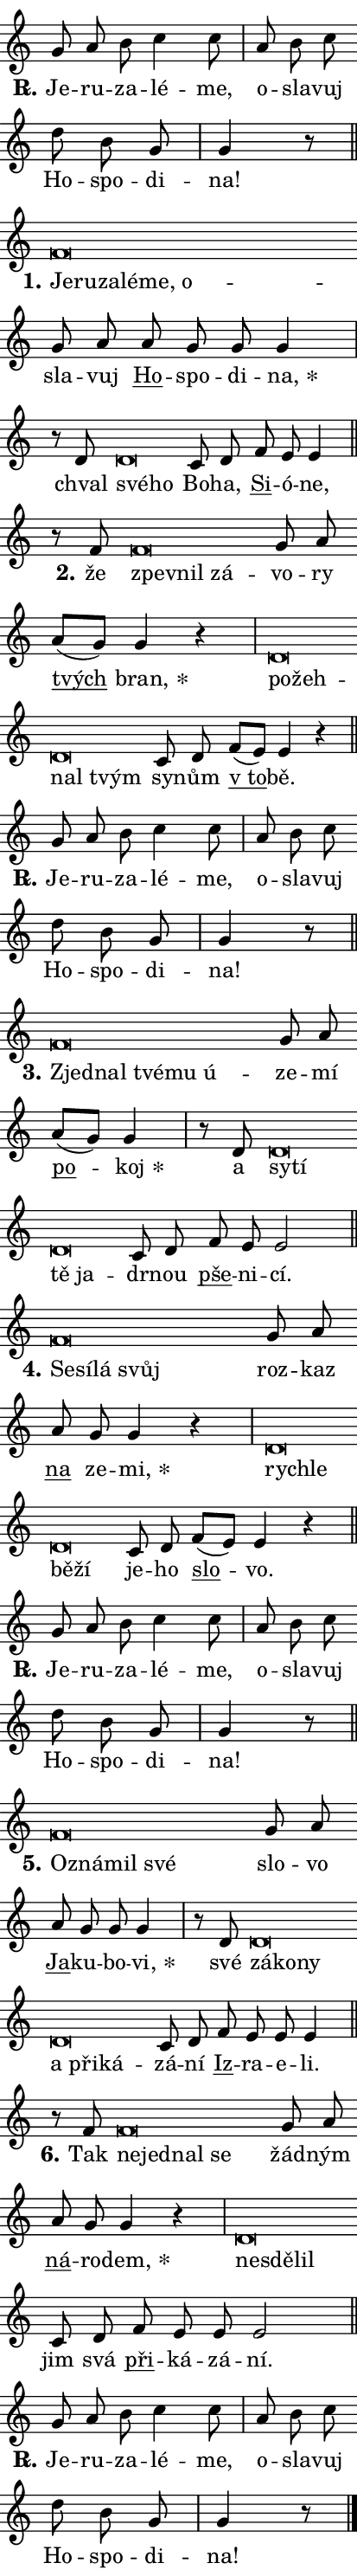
\version "2.22.1"
\header { tagline = "" }
\paper {
  indent = 0\cm
  top-margin = 0\cm
  right-margin = 0\cm
  bottom-margin = 0\cm
  left-margin = 0\cm
  paper-width = 7\cm
  page-breaking = #ly:one-page-breaking
  system-system-spacing.basic-distance = #11
  score-system-spacing.basic-distance = #11
  ragged-last = ##f
}


%% Author: Thomas Morley
%% https://lists.gnu.org/archive/html/lilypond-user/2020-05/msg00002.html
#(define (line-position grob)
"Returns position of @var[grob} in current system:
   @code{'start}, if at first time-step
   @code{'end}, if at last time-step
   @code{'middle} otherwise
"
  (let* ((col (ly:item-get-column grob))
         (ln (ly:grob-object col 'left-neighbor))
         (rn (ly:grob-object col 'right-neighbor))
         (col-to-check-left (if (ly:grob? ln) ln col))
         (col-to-check-right (if (ly:grob? rn) rn col))
         (break-dir-left
           (and
             (ly:grob-property col-to-check-left 'non-musical #f)
             (ly:item-break-dir col-to-check-left)))
         (break-dir-right
           (and
             (ly:grob-property col-to-check-right 'non-musical #f)
             (ly:item-break-dir col-to-check-right))))
        (cond ((eqv? 1 break-dir-left) 'start)
              ((eqv? -1 break-dir-right) 'end)
              (else 'middle))))

#(define (tranparent-at-line-position vctor)
  (lambda (grob)
  "Relying on @code{line-position} select the relevant enry from @var{vctor}.
Used to determine transparency,"
    (case (line-position grob)
      ((end) (not (vector-ref vctor 0)))
      ((middle) (not (vector-ref vctor 1)))
      ((start) (not (vector-ref vctor 2))))))

noteHeadBreakVisibility =
#(define-music-function (break-visibility)(vector?)
"Makes @code{NoteHead}s transparent relying on @var{break-visibility}"
#{
  \override NoteHead.transparent =
    #(tranparent-at-line-position break-visibility)
#})

#(define delete-ledgers-for-transparent-note-heads
  (lambda (grob)
    "Reads whether a @code{NoteHead} is transparent.
If so this @code{NoteHead} is removed from @code{'note-heads} from
@var{grob}, which is supposed to be @code{LedgerLineSpanner}.
As a result ledgers are not printed for this @code{NoteHead}"
    (let* ((nhds-array (ly:grob-object grob 'note-heads))
           (nhds-list
             (if (ly:grob-array? nhds-array)
                 (ly:grob-array->list nhds-array)
                 '()))
           ;; Relies on the transparent-property being done before
           ;; Staff.LedgerLineSpanner.after-line-breaking is executed.
           ;; This is fragile ...
           (to-keep
             (remove
               (lambda (nhd)
                 (ly:grob-property nhd 'transparent #f))
               nhds-list)))
      ;; TODO find a better method to iterate over grob-arrays, similiar
      ;; to filter/remove etc for lists
      ;; For now rebuilt from scratch
      (set! (ly:grob-object grob 'note-heads)  '())
      (for-each
        (lambda (nhd)
          (ly:pointer-group-interface::add-grob grob 'note-heads nhd))
        to-keep))))

hideNotes = {
  \noteHeadBreakVisibility #begin-of-line-visible
}
unHideNotes = {
  \noteHeadBreakVisibility #all-visible
}

% work-around for resetting accidentals
% https://lilypond.org/doc/v2.23/Documentation/notation/displaying-rhythms#unmetered-music
cadenzaMeasure = {
  \cadenzaOff
  \partial 1024 s1024
  \cadenzaOn
}

#(define-markup-command (accent layout props text) (markup?)
  "Underline accented syllable"
  (interpret-markup layout props
    #{\markup \override #'(offset . 4.3) \underline { #text }#}))

responsum = \markup \concat {
  "R" \hspace #-1.05 \path #0.1 #'((moveto 0 0.07) (lineto 0.9 0.8)) \hspace #0.05 "."
}

\layout {
    \context {
        \Staff
        \remove "Time_signature_engraver"
        \override LedgerLineSpanner.after-line-breaking = #delete-ledgers-for-transparent-note-heads
    }
    \context {
        \Voice {
            \override NoteHead.output-attributes = #'((class . "notehead"))
            \override Hairpin.height = #0.55
        }
    }
    \context {
        \Lyrics {
            \override StanzaNumber.output-attributes = #'((class . "stanzanumber"))
            \override LyricSpace.minimum-distance = #0.9
            \override LyricText.font-name = #"TeX Gyre Schola"
            \override LyricText.font-size = 1
            \override StanzaNumber.font-name = #"TeX Gyre Schola Bold"
            \override StanzaNumber.font-size = 1
        }
    }
}

% magnetic-lyrics.ily
%
%   written by
%     Jean Abou Samra <jean@abou-samra.fr>
%     Werner Lemberg <wl@gnu.org>
%
%   adapted by
%     Jiri Hon <jiri.hon@gmail.com>
%
% Version 2022-Apr-15

% https://www.mail-archive.com/lilypond-user@gnu.org/msg149350.html

#(define (Left_hyphen_pointer_engraver context)
   "Collect syllable-hyphen-syllable occurrences in lyrics and store
them in properties.  This engraver only looks to the left.  For
example, if the lyrics input is @code{foo -- bar}, it does the
following.

@itemize @bullet
@item
Set the @code{text} property of the @code{LyricHyphen} grob between
@q{foo} and @q{bar} to @code{foo}.

@item
Set the @code{left-hyphen} property of the @code{LyricText} grob with
text @q{foo} to the @code{LyricHyphen} grob between @q{foo} and
@q{bar}.
@end itemize

Use this auxiliary engraver in combination with the
@code{lyric-@/text::@/apply-@/magnetic-@/offset!} hook."
   (let ((hyphen #f)
         (text #f))
     (make-engraver
      (acknowledgers
       ((lyric-syllable-interface engraver grob source-engraver)
        (set! text grob)))
      (end-acknowledgers
       ((lyric-hyphen-interface engraver grob source-engraver)
        ;(when (not (grob::has-interface grob 'lyric-space-interface))
          (set! hyphen grob)));)
      ((stop-translation-timestep engraver)
       (when (and text hyphen)
         (ly:grob-set-object! text 'left-hyphen hyphen))
       (set! text #f)
       (set! hyphen #f)))))

#(define (lyric-text::apply-magnetic-offset! grob)
   "If the space between two syllables is less than the value in
property @code{LyricText@/.details@/.squash-threshold}, move the right
syllable to the left so that it gets concatenated with the left
syllable.

Use this function as a hook for
@code{LyricText@/.after-@/line-@/breaking} if the
@code{Left_@/hyphen_@/pointer_@/engraver} is active."
   (let ((hyphen (ly:grob-object grob 'left-hyphen #f)))
     (when hyphen
       (let ((left-text (ly:spanner-bound hyphen LEFT)))
         (when (grob::has-interface left-text 'lyric-syllable-interface)
           (let* ((common (ly:grob-common-refpoint grob left-text X))
                  (this-x-ext (ly:grob-extent grob common X))
                  (left-x-ext
                   (begin
                     ;; Trigger magnetism for left-text.
                     (ly:grob-property left-text 'after-line-breaking)
                     (ly:grob-extent left-text common X)))
                  ;; `delta` is the gap width between two syllables.
                  (delta (- (interval-start this-x-ext)
                            (interval-end left-x-ext)))
                  (details (ly:grob-property grob 'details))
                  (threshold (assoc-get 'squash-threshold details 0.2)))
             (when (< delta threshold)
               (let* (;; We have to manipulate the input text so that
                      ;; ligatures crossing syllable boundaries are not
                      ;; disabled.  For languages based on the Latin
                      ;; script this is essentially a beautification.
                      ;; However, for non-Western scripts it can be a
                      ;; necessity.
                      (lt (ly:grob-property left-text 'text))
                      (rt (ly:grob-property grob 'text))
                      (is-space (grob::has-interface hyphen 'lyric-space-interface))
                      (space (if is-space " " ""))
                      (space-markup (grob-interpret-markup grob " "))
                      (space-size (interval-length (ly:stencil-extent space-markup X)))
                      (extra-delta (if is-space space-size 0))
                      ;; Append new syllable.
                      (ltrt-space (if (and (string? lt) (string? rt))
                                (string-append lt space rt)
                                (make-concat-markup (list lt space rt))))
                      ;; Right-align `ltrt` to the right side.
                      (ltrt-space-markup (grob-interpret-markup
                               grob
                               (make-translate-markup
                                (cons (interval-length this-x-ext) 0)
                                (make-right-align-markup ltrt-space)))))
                 (begin
                   ;; Don't print `left-text`.
                   (ly:grob-set-property! left-text 'stencil #f)
                   ;; Set text and stencil (which holds all collected
                   ;; syllables so far) and shift it to the left.
                   (ly:grob-set-property! grob 'text ltrt-space)
                   (ly:grob-set-property! grob 'stencil ltrt-space-markup)
                   (ly:grob-translate-axis! grob (- (- delta extra-delta)) X))))))))))


#(define (lyric-hyphen::displace-bounds-first grob)
   ;; Make very sure this callback isn't triggered too early.
   (let ((left (ly:spanner-bound grob LEFT))
         (right (ly:spanner-bound grob RIGHT)))
     (ly:grob-property left 'after-line-breaking)
     (ly:grob-property right 'after-line-breaking)
     (ly:lyric-hyphen::print grob)))

squashThreshold = #0.4

\layout {
  \context {
    \Lyrics
    \consists #Left_hyphen_pointer_engraver
    \override LyricText.after-line-breaking =
      #lyric-text::apply-magnetic-offset!
    \override LyricHyphen.stencil = #lyric-hyphen::displace-bounds-first
    \override LyricText.details.squash-threshold = \squashThreshold
    \override LyricHyphen.minimum-distance = 0
    \override LyricHyphen.minimum-length = \squashThreshold
  }
}

squash = \override LyricText.details.squash-threshold = 9999
unSquash = \override LyricText.details.squash-threshold = \squashThreshold

left = \override LyricText.self-alignment-X = #LEFT
unLeft = \revert LyricText.self-alignment-X

starOffset = #(lambda (grob) 
                (let ((x_offset (ly:self-alignment-interface::aligned-on-x-parent grob)))
                  (if (= x_offset 0) 0 (+ x_offset 1.2))))

star = #(define-music-function (syllable)(string?)
"Append star separator at the end of a syllable"
#{
  \once \override LyricText.X-offset = #starOffset
  \lyricmode { \markup {
    #syllable
    \override #'((font-name . "TeX Gyre Schola Bold")) \hspace #0.2 \lower #0.65 \larger "*"
  } }
#})

starAccent = #(define-music-function (syllable)(string?)
"Append star separator at the end of a syllable and make accent"
#{
  \once \override LyricText.X-offset = #starOffset
  \lyricmode { \markup {
    \accent #syllable
    \override #'((font-name . "TeX Gyre Schola Bold")) \hspace #0.2 \lower #0.65 \larger "*"
  } }
#})

breath = #(define-music-function (syllable)(string?)
"Append breathing indicator at the end of a syllable"
#{
  \lyricmode { \markup { #syllable "+" } }
#})

optionalBreath = #(define-music-function (syllable)(string?)
"Append optional breathing indicator at the end of a syllable"
#{
  \lyricmode { \markup { #syllable "(+)" } }
#})


\score {
    <<
        \new Voice = "melody" { \cadenzaOn \key c \major \relative { g'8 a b c4 c8 \cadenzaMeasure \bar "|" a b c \bar "" d b g \cadenzaMeasure \bar "|" g4 r8 \cadenzaMeasure \bar "||" \break }
\relative { f'\breve*1/16 \hideNotes \breve*1/16 \bar "" \breve*1/16 \bar "" \breve*1/16 \bar "" \breve*1/16 \breve*1/16 \bar "" \unHideNotes g8 a \bar "" a g g g4 \cadenzaMeasure \bar "|" r8 d d\breve*1/16 \hideNotes \breve*1/16 \bar "" \unHideNotes c8 d \bar "" f e e4 \cadenzaMeasure \bar "||" \break }
\relative { r8 f' f\breve*1/16 \hideNotes \breve*1/16 \breve*1/16 \bar "" \unHideNotes g8 a \bar "" a[( g)] g4 r \cadenzaMeasure \bar "|" d\breve*1/16 \hideNotes \breve*1/16 \bar "" \breve*1/16 \breve*1/16 \bar "" \unHideNotes c8 d \bar "" f[( e)] e4 r \cadenzaMeasure \bar "||" \break }
\relative { g'8 a b c4 c8 \cadenzaMeasure \bar "|" a b c \bar "" d b g \cadenzaMeasure \bar "|" g4 r8 \cadenzaMeasure \bar "||" \break }
\relative { f'\breve*1/16 \hideNotes \breve*1/16 \bar "" \breve*1/16 \bar "" \breve*1/16 \breve*1/16 \bar "" \unHideNotes g8 a \bar "" a[( g)] g4 \cadenzaMeasure \bar "|" r8 d d\breve*1/16 \hideNotes \breve*1/16 \bar "" \breve*1/16 \breve*1/16 \bar "" \unHideNotes c8 d \bar "" f e e2 \cadenzaMeasure \bar "||" \break }
\relative { f'\breve*1/16 \hideNotes \breve*1/16 \bar "" \breve*1/16 \breve*1/16 \bar "" \unHideNotes g8 a \bar "" a g g4 r \cadenzaMeasure \bar "|" d\breve*1/16 \hideNotes \breve*1/16 \bar "" \breve*1/16 \breve*1/16 \bar "" \unHideNotes c8 d \bar "" f[( e)] e4 r \cadenzaMeasure \bar "||" \break }
\relative { g'8 a b c4 c8 \cadenzaMeasure \bar "|" a b c \bar "" d b g \cadenzaMeasure \bar "|" g4 r8 \cadenzaMeasure \bar "||" \break }
\relative { f'\breve*1/16 \hideNotes \breve*1/16 \bar "" \breve*1/16 \breve*1/16 \bar "" \unHideNotes g8 a \bar "" a g g g4 \cadenzaMeasure \bar "|" r8 d d\breve*1/16 \hideNotes \breve*1/16 \bar "" \breve*1/16 \bar "" \breve*1/16 \bar "" \breve*1/16 \breve*1/16 \bar "" \unHideNotes c8 d \bar "" f e e e4 \cadenzaMeasure \bar "||" \break }
\relative { r8 f' f\breve*1/16 \hideNotes \breve*1/16 \bar "" \breve*1/16 \breve*1/16 \bar "" \unHideNotes g8 a \bar "" a g g4 r \cadenzaMeasure \bar "|" d\breve*1/16 \hideNotes \breve*1/16 \breve*1/16 \bar "" \unHideNotes c8 d \bar "" f e e e2 \cadenzaMeasure \bar "||" \break }
\relative { g'8 a b c4 c8 \cadenzaMeasure \bar "|" a b c \bar "" d b g \cadenzaMeasure \bar "|" g4 r8 \cadenzaMeasure \bar "||" \break } \bar "|." }
        \new Lyrics \lyricsto "melody" { \lyricmode { \set stanza = \responsum
Je -- ru -- za -- lé -- me, o -- sla -- vuj Ho -- spo -- di -- na!
\set stanza = "1."
\left Je -- \squash ru -- za -- lé -- me, o -- \unLeft \unSquash sla -- vuj \markup \accent Ho -- spo -- di -- \star na, chval \left své -- \squash ho \unLeft \unSquash Bo -- ha, \markup \accent Si -- ó -- ne,
\set stanza = "2."
že \left zpev -- \squash nil zá -- \unLeft \unSquash vo -- ry \markup \accent tvých \star bran, \left po -- \squash žeh -- nal tvým \unLeft \unSquash sy -- nům \markup \accent "v to" -- bě.
\set stanza = \responsum
Je -- ru -- za -- lé -- me, o -- sla -- vuj Ho -- spo -- di -- na!
\set stanza = "3."
\left Zjed -- \squash nal tvé -- mu ú -- \unLeft \unSquash ze -- mí \markup \accent po -- \star koj a \left sy -- \squash tí tě ja -- \unLeft \unSquash dr -- nou \markup \accent pše -- ni -- cí.
\set stanza = "4."
\left Se -- \squash sí -- lá svůj \unLeft \unSquash roz -- kaz \markup \accent na ze -- \star mi, \left rych -- \squash le bě -- ží \unLeft \unSquash je -- ho \markup \accent slo -- vo.
\set stanza = \responsum
Je -- ru -- za -- lé -- me, o -- sla -- vuj Ho -- spo -- di -- na!
\set stanza = "5."
\left Oz -- \squash ná -- mil své \unLeft \unSquash slo -- vo \markup \accent Ja -- ku -- bo -- \star vi, své \left zá -- \squash ko -- ny a při -- ká -- \unLeft \unSquash zá -- ní \markup \accent Iz -- ra -- e -- li.
\set stanza = "6."
Tak \left ne -- \squash jed -- nal se \unLeft \unSquash žád -- ným \markup \accent ná -- ro -- \star dem, \left ne -- \squash sdě -- lil \unLeft \unSquash jim svá \markup \accent při -- ká -- zá -- ní.
\set stanza = \responsum
Je -- ru -- za -- lé -- me, o -- sla -- vuj Ho -- spo -- di -- na! } }
    >>
    \layout {}
}
